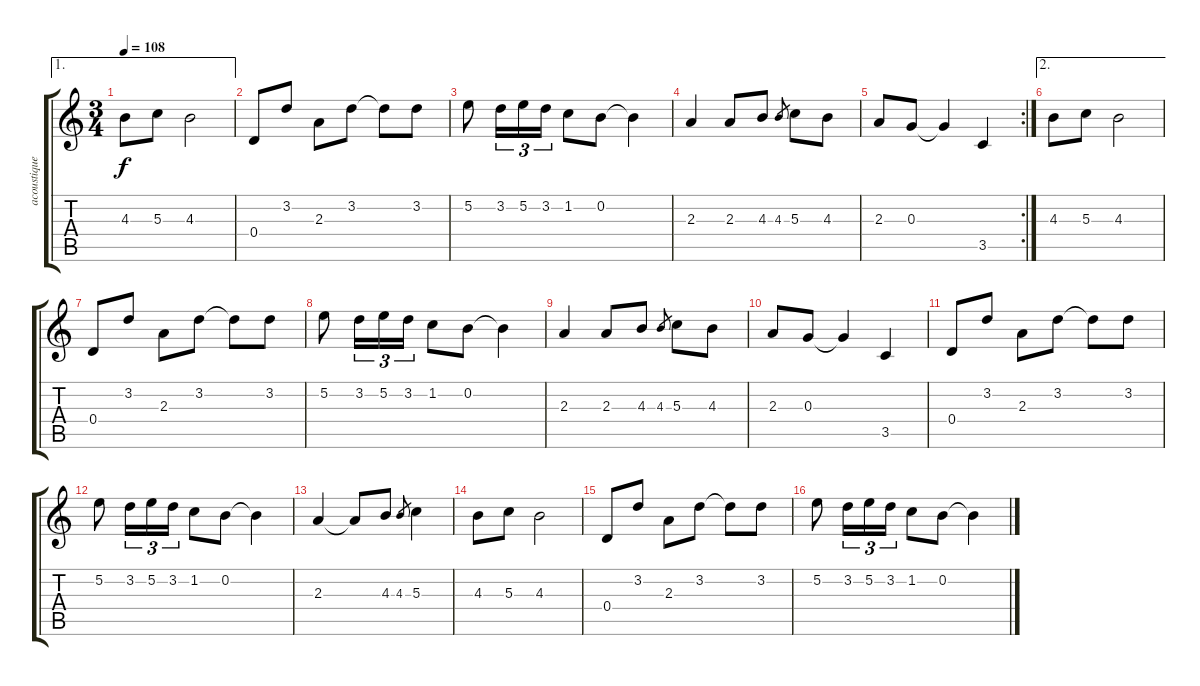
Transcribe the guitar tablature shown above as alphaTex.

\track ("acoustique 1" "acoustique") {instrument acousticguitarsteel}
\staff {score tabs}
\tuning (E4 B3 G3 D3 A2 E2) {hide}
\ae 1
\ts (3 4)
\tempo 108
\clef g2
\ks c
4.3.8{dy f} 5.3.8 4.3.2 |
0.4.8{balance 15} 3.2.8 2.3.8 3.2.8 3.2{t}.8 3.2.8 |
5.2.8 3.2.16{tu (3 2)} 5.2.16{tu (3 2)} 3.2.16{tu (3 2)} 1.2.8 0.2.8 0.2{t}.4 |
2.3.4 2.3.8 4.3.8 4.3.8{gr} 5.3.8 4.3.8 |
\rc 2
2.3.8 0.3.8 0.3{t}.4 3.5.4 |
\ae 2
4.3.8 5.3.8 4.3.2 |
0.4.8{balance 15} 3.2.8 2.3.8 3.2.8 3.2{t}.8 3.2.8 |
5.2.8 3.2.16{tu (3 2)} 5.2.16{tu (3 2)} 3.2.16{tu (3 2)} 1.2.8 0.2.8 0.2{t}.4 |
2.3.4 2.3.8 4.3.8 4.3.8{gr} 5.3.8 4.3.8 |
2.3.8 0.3.8 0.3{t}.4 3.5.4 |
0.4.8{balance 15} 3.2.8 2.3.8 3.2.8 3.2{t}.8 3.2.8 |
5.2.8 3.2.16{tu (3 2)} 5.2.16{tu (3 2)} 3.2.16{tu (3 2)} 1.2.8 0.2.8 0.2{t}.4 |
2.3.4 2.3{t}.8 4.3.8 4.3.8{gr} 5.3.4 |
4.3.8 5.3.8 4.3.2 |
0.4.8{balance 15} 3.2.8 2.3.8 3.2.8 3.2{t}.8 3.2.8 |
5.2.8 3.2.16{tu (3 2)} 5.2.16{tu (3 2)} 3.2.16{tu (3 2)} 1.2.8 0.2.8 0.2{t}.4
